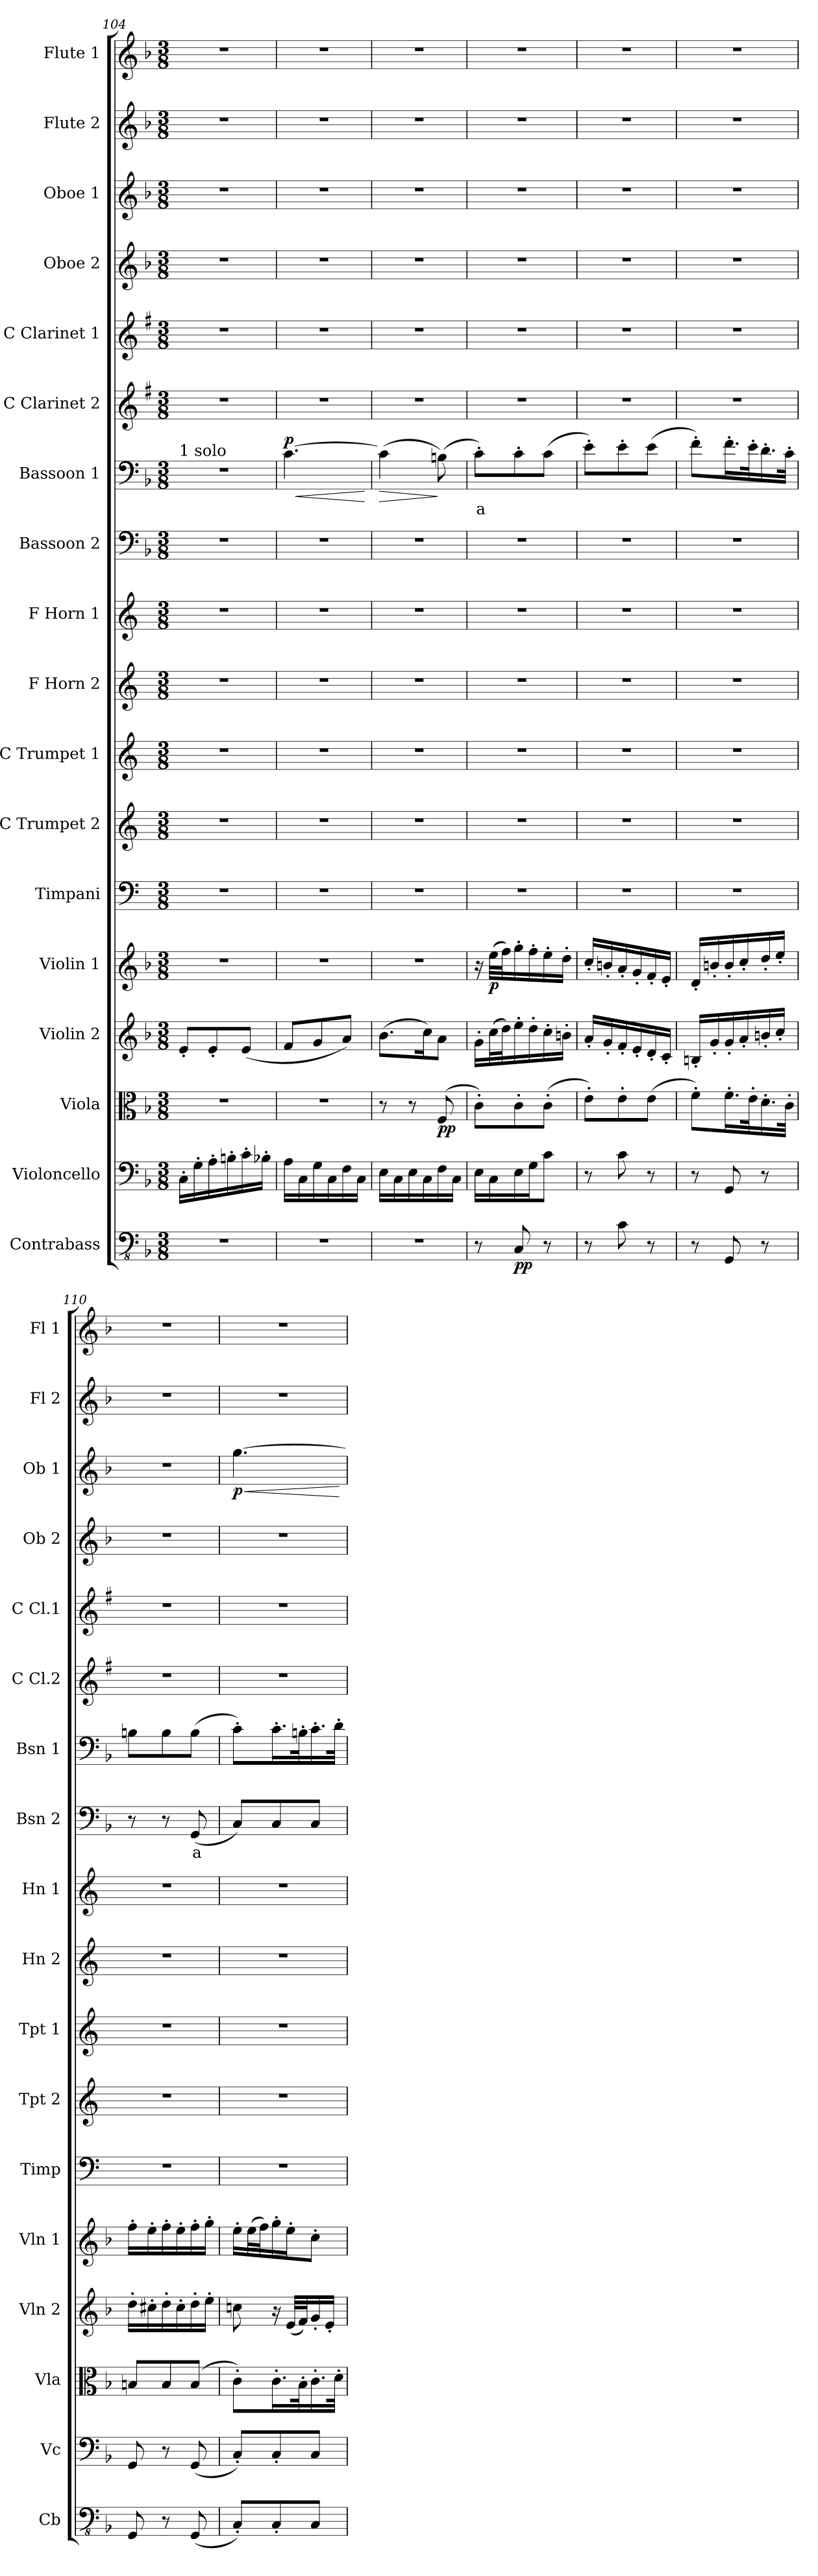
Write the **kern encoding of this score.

**kern	**dynam	**kern	**kern	**dynam	**kern	**kern	**dynam	**kern	**kern	**kern	**kern	**kern	**kern	**text	**kern	**text	**dynam	**kern	**kern	**kern	**kern	**dynam	**kern	**kern
*part18	*part18	*part17	*part16	*part16	*part15	*part14	*part14	*part13	*part12	*part11	*part10	*part9	*part8	*part8	*part7	*part7	*part7	*part6	*part5	*part4	*part3	*part3	*part2	*part1
*staff18	*staff18	*staff17	*staff16	*staff16	*staff15	*staff14	*staff14	*staff13	*staff12	*staff11	*staff10	*staff9	*staff8	*staff8	*staff7	*staff7	*staff7	*staff6	*staff5	*staff4	*staff3	*staff3	*staff2	*staff1
*I"Contrabass	*	*I"Violoncello	*I"Viola	*	*I"Violin 2	*I"Violin 1	*	*I"Timpani	*I"C Trumpet 2	*I"C Trumpet 1	*I"F Horn 2	*I"F Horn 1	*I"Bassoon 2	*	*I"Bassoon 1	*	*	*I"C Clarinet 2	*I"C Clarinet 1	*I"Oboe 2	*I"Oboe 1	*	*I"Flute 2	*I"Flute 1
*I'Cb	*	*I'Vc	*I'Vla	*	*I'Vln 2	*I'Vln 1	*	*I'Timp	*I'Tpt 2	*I'Tpt 1	*I'Hn 2	*I'Hn 1	*I'Bsn 2	*	*I'Bsn 1	*	*	*I'C Cl.2	*I'C Cl.1	*I'Ob 2	*I'Ob 1	*	*I'Fl 2	*I'Fl 1
*clefFv4	*	*clefF4	*clefC3	*	*clefG2	*clefG2	*	*clefF4	*clefG2	*clefG2	*clefG2	*clefG2	*clefF4	*	*clefF4	*	*	*clefG2	*clefG2	*clefG2	*clefG2	*	*clefG2	*clefG2
*	*	*	*	*	*	*	*	*	*	*	*ITrd4c7	*ITrd4c7	*	*	*	*	*	*ITrd1c2	*ITrd1c2	*	*	*	*	*
*k[b-]	*	*k[b-]	*k[b-]	*	*k[b-]	*k[b-]	*	*k[]	*k[]	*k[]	*k[b-]	*k[b-]	*k[b-]	*	*k[b-]	*	*	*k[b-]	*k[b-]	*k[b-]	*k[b-]	*	*k[b-]	*k[b-]
*F:	*	*F:	*F:	*	*F:	*F:	*	*	*	*	*	*	*F:	*	*F:	*	*	*F:	*F:	*F:	*F:	*	*F:	*F:
*M3/8	*	*M3/8	*M3/8	*	*M3/8	*M3/8	*	*M3/8	*M3/8	*M3/8	*M3/8	*M3/8	*M3/8	*	*M3/8	*	*	*M3/8	*M3/8	*M3/8	*M3/8	*	*M3/8	*M3/8
=104	=104	=104	=104	=104	=104	=104	=104	=104	=104	=104	=104	=104	=104	=104	=104	=104	=104	=104	=104	=104	=104	=104	=104	=104
!	!	!	!	!	!	!	!	!	!	!	!	!	!	!	!LO:TX:a:t=1 solo	!	!	!	!	!	!	!	!	!
4.r	.	16C'\LL	4.r	.	8e'/L	4.r	.	4.r	4.r	4.r	4.r	4.r	4.r	.	4.r	.	.	4.r	4.r	4.r	4.r	.	4.r	4.r
.	.	16G'\	.	.	.	.	.	.	.	.	.	.	.	.	.	.	.	.	.	.	.	.	.	.
.	.	16A'\	.	.	8e'/	.	.	.	.	.	.	.	.	.	.	.	.	.	.	.	.	.	.	.
.	.	16Bn'\	.	.	.	.	.	.	.	.	.	.	.	.	.	.	.	.	.	.	.	.	.	.
.	.	16c'\	.	.	(8e/J	.	.	.	.	.	.	.	.	.	.	.	.	.	.	.	.	.	.	.
.	.	16B-X'\JJ	.	.	.	.	.	.	.	.	.	.	.	.	.	.	.	.	.	.	.	.	.	.
=105	=105	=105	=105	=105	=105	=105	=105	=105	=105	=105	=105	=105	=105	=105	=105	=105	=105	=105	=105	=105	=105	=105	=105	=105
!	!	!	!	!	!	!	!	!	!	!	!	!	!	!	!	!	!LO:HP:b	!	!	!	!	!	!	!
!	!	!	!	!	!	!	!	!	!	!	!	!	!	!	!	!	!LO:DY:n=1:b	!	!	!	!	!	!	!
4.r	.	16A\LL	4.r	.	8f/L	4.r	.	4.r	4.r	4.r	4.r	4.r	4.r	.	[4.c\	.	< p	4.r	4.r	4.r	4.r	.	4.r	4.r
.	.	16C\	.	.	.	.	.	.	.	.	.	.	.	.	.	.	.	.	.	.	.	.	.	.
.	.	16G\	.	.	8g/	.	.	.	.	.	.	.	.	.	.	.	.	.	.	.	.	.	.	.
.	.	16C\	.	.	.	.	.	.	.	.	.	.	.	.	.	.	.	.	.	.	.	.	.	.
.	.	16F\	.	.	8a/J)	.	.	.	.	.	.	.	.	.	.	.	.	.	.	.	.	.	.	.
.	.	16C\JJ	.	.	.	.	.	.	.	.	.	.	.	.	.	.	.	.	.	.	.	.	.	.
.	.	.	.	.	.	.	.	.	.	.	.	.	.	.	.	.	[	.	.	.	.	.	.	.
=106	=106	=106	=106	=106	=106	=106	=106	=106	=106	=106	=106	=106	=106	=106	=106	=106	=106	=106	=106	=106	=106	=106	=106	=106
!	!	!	!	!	!	!	!	!	!	!	!	!	!	!	!	!	!LO:HP:b	!	!	!	!	!	!	!
4.r	.	16E\LL	8r	.	(8.b-\L	4.r	.	4.r	4.r	4.r	4.r	4.r	4.r	.	(4c\]	.	>	4.r	4.r	4.r	4.r	.	4.r	4.r
.	.	16C\	.	.	.	.	.	.	.	.	.	.	.	.	.	.	.	.	.	.	.	.	.	.
.	.	16E\	8r	.	.	.	.	.	.	.	.	.	.	.	.	.	.	.	.	.	.	.	.	.
.	.	16C\	.	.	16cc\K)	.	.	.	.	.	.	.	.	.	.	.	.	.	.	.	.	.	.	.
!	!	!	!	!LO:DY:b	!	!	!	!	!	!	!	!	!	!	!	!	!	!	!	!	!	!	!	!
.	.	16F\	(8F/	pp	8a\J	.	.	.	.	.	.	.	.	.	(8Bn\)	.	]	.	.	.	.	.	.	.
.	.	16C\JJ	.	.	.	.	.	.	.	.	.	.	.	.	.	.	.	.	.	.	.	.	.	.
=107	=107	=107	=107	=107	=107	=107	=107	=107	=107	=107	=107	=107	=107	=107	=107	=107	=107	=107	=107	=107	=107	=107	=107	=107
!	!	!	!	!	!	!	!	!	!	!	!	!	!	!	!	!LO:LY:b:color=#FF0000	!	!	!	!	!	!	!	!
8r	.	16E\LL	8c'\L)	.	16g'\LL	16r	.	4.r	4.r	4.r	4.r	4.r	4.r	.	8c'\L)	a	.	4.r	4.r	4.r	4.r	.	4.r	4.r
!	!	!	!	!	!	!	!LO:DY:b	!	!	!	!	!	!	!	!	!	!	!	!	!	!	!	!	!
.	.	16C\	.	.	(32cc\L	(32ee\LLL	p	.	.	.	.	.	.	.	.	.	.	.	.	.	.	.	.	.
.	.	.	.	.	32dd\J)	32ff\J)	.	.	.	.	.	.	.	.	.	.	.	.	.	.	.	.	.	.
!	!LO:DY:b	!	!	!	!	!	!	!	!	!	!	!	!	!	!	!	!	!	!	!	!	!	!	!
8CC/	pp	16E\	8c'\	.	16ee'\	16gg'\	.	.	.	.	.	.	.	.	8c'\	.	.	.	.	.	.	.	.	.
.	.	16G\J	.	.	16dd'\	16ff'\	.	.	.	.	.	.	.	.	.	.	.	.	.	.	.	.	.	.
8r	.	8c\J	(8c'\J	.	16cc'\	16ee'\	.	.	.	.	.	.	.	.	(8c\J	.	.	.	.	.	.	.	.	.
.	.	.	.	.	16bn'\JJ	16dd'\JJ	.	.	.	.	.	.	.	.	.	.	.	.	.	.	.	.	.	.
=108	=108	=108	=108	=108	=108	=108	=108	=108	=108	=108	=108	=108	=108	=108	=108	=108	=108	=108	=108	=108	=108	=108	=108	=108
8r	.	8r	8e'\L)	.	16a'/LL	16cc'/LL	.	4.r	4.r	4.r	4.r	4.r	4.r	.	8e'\L)	.	.	4.r	4.r	4.r	4.r	.	4.r	4.r
.	.	.	.	.	16g'/	16bn'/	.	.	.	.	.	.	.	.	.	.	.	.	.	.	.	.	.	.
8C\	.	8c\	8e'\	.	16f'/	16a'/	.	.	.	.	.	.	.	.	8e'\	.	.	.	.	.	.	.	.	.
.	.	.	.	.	16e'/	16g'/	.	.	.	.	.	.	.	.	.	.	.	.	.	.	.	.	.	.
8r	.	8r	(8e\J	.	16d'/	16f'/	.	.	.	.	.	.	.	.	(8e\J	.	.	.	.	.	.	.	.	.
.	.	.	.	.	16c'/JJ	16e'/JJ	.	.	.	.	.	.	.	.	.	.	.	.	.	.	.	.	.	.
=109	=109	=109	=109	=109	=109	=109	=109	=109	=109	=109	=109	=109	=109	=109	=109	=109	=109	=109	=109	=109	=109	=109	=109	=109
8r	.	8r	8f'\L)	.	16Bn'/LL	16d'/LL	.	4.r	4.r	4.r	4.r	4.r	4.r	.	8f'\L)	.	.	4.r	4.r	4.r	4.r	.	4.r	4.r
.	.	.	.	.	16g'/	16bn'/	.	.	.	.	.	.	.	.	.	.	.	.	.	.	.	.	.	.
8GGG/	.	8GG/	16.f'\L	.	16g'/	16b'/	.	.	.	.	.	.	.	.	16.f'\L	.	.	.	.	.	.	.	.	.
.	.	.	.	.	16a'/	16cc'/	.	.	.	.	.	.	.	.	.	.	.	.	.	.	.	.	.	.
.	.	.	32e'\K	.	.	.	.	.	.	.	.	.	.	.	32e'\K	.	.	.	.	.	.	.	.	.
8r	.	8r	16.d'\	.	16bn'/	16dd'/	.	.	.	.	.	.	.	.	16.d'\	.	.	.	.	.	.	.	.	.
.	.	.	.	.	16cc'/JJ	16ee'/JJ	.	.	.	.	.	.	.	.	.	.	.	.	.	.	.	.	.	.
.	.	.	32c'\JJk	.	.	.	.	.	.	.	.	.	.	.	32c'\JJk	.	.	.	.	.	.	.	.	.
=110	=110	=110	=110	=110	=110	=110	=110	=110	=110	=110	=110	=110	=110	=110	=110	=110	=110	=110	=110	=110	=110	=110	=110	=110
8GGG/	.	8GG/	8Bn/L	.	16dd'\LL	16ff'\LL	.	4.r	4.r	4.r	4.r	4.r	8r	.	8Bn\L	.	.	4.r	4.r	4.r	4.r	.	4.r	4.r
.	.	.	.	.	16cc#X'\	16ee'\	.	.	.	.	.	.	.	.	.	.	.	.	.	.	.	.	.	.
8r	.	8r	8B/	.	16dd'\	16ff'\	.	.	.	.	.	.	8r	.	8B\	.	.	.	.	.	.	.	.	.
.	.	.	.	.	16cc#'\	16ee'\	.	.	.	.	.	.	.	.	.	.	.	.	.	.	.	.	.	.
!	!	!	!	!	!	!	!	!	!	!	!	!	!	!LO:LY:b:color=#FF0000	!	!	!	!	!	!	!	!	!	!
(8GGG/	.	(8GG/	(8B/J	.	16dd'\	16ff'\	.	.	.	.	.	.	(8GG/	a	(8B\J	.	.	.	.	.	.	.	.	.
.	.	.	.	.	16ee'\JJ	16gg'\JJ	.	.	.	.	.	.	.	.	.	.	.	.	.	.	.	.	.	.
=111	=111	=111	=111	=111	=111	=111	=111	=111	=111	=111	=111	=111	=111	=111	=111	=111	=111	=111	=111	=111	=111	=111	=111	=111
!	!	!	!	!	!	!	!	!	!	!	!	!	!	!	!	!	!	!	!	!	!	!LO:HP:b	!	!
!	!	!	!	!	!	!	!	!	!	!	!	!	!	!	!	!	!	!	!	!	!	!LO:DY:n=1:b	!	!
8CC'/L)	.	8C'/L)	8c'\L)	.	8ccn\	16ee'\LL	.	4.r	4.r	4.r	4.r	4.r	8C/L)	.	8c'\L)	.	.	4.r	4.r	4.r	[4.gg\	< p	4.r	4.r
.	.	.	.	.	.	(32ee\L	.	.	.	.	.	.	.	.	.	.	.	.	.	.	.	.	.	.
.	.	.	.	.	.	32ff\J)	.	.	.	.	.	.	.	.	.	.	.	.	.	.	.	.	.	.
8CC'/	.	8C'/	16.c'\L	.	16r	16gg'\	.	.	.	.	.	.	8C/	.	16.c'\L	.	.	.	.	.	.	.	.	.
.	.	.	.	.	(32e/LLL	16ee'\J	.	.	.	.	.	.	.	.	.	.	.	.	.	.	.	.	.	.
.	.	.	32B-'\K	.	32f/J)	.	.	.	.	.	.	.	.	.	32Bn'\K	.	.	.	.	.	.	.	.	.
8CC/J	.	8C/J	16.c'\	.	16g'/	8cc'\J	.	.	.	.	.	.	8C/J	.	16.c'\	.	.	.	.	.	.	.	.	.
.	.	.	.	.	16e'/JJ	.	.	.	.	.	.	.	.	.	.	.	.	.	.	.	.	.	.	.
.	.	.	32d'\JJk	.	.	.	.	.	.	.	.	.	.	.	32d'\JJk	.	.	.	.	.	.	.	.	.
.	.	.	.	.	.	.	.	.	.	.	.	.	.	.	.	.	.	.	.	.	.	[	.	.
=	=	=	=	=	=	=	=	=	=	=	=	=	=	=	=	=	=	=	=	=	=	=	=	=
*-	*-	*-	*-	*-	*-	*-	*-	*-	*-	*-	*-	*-	*-	*-	*-	*-	*-	*-	*-	*-	*-	*-	*-	*-
